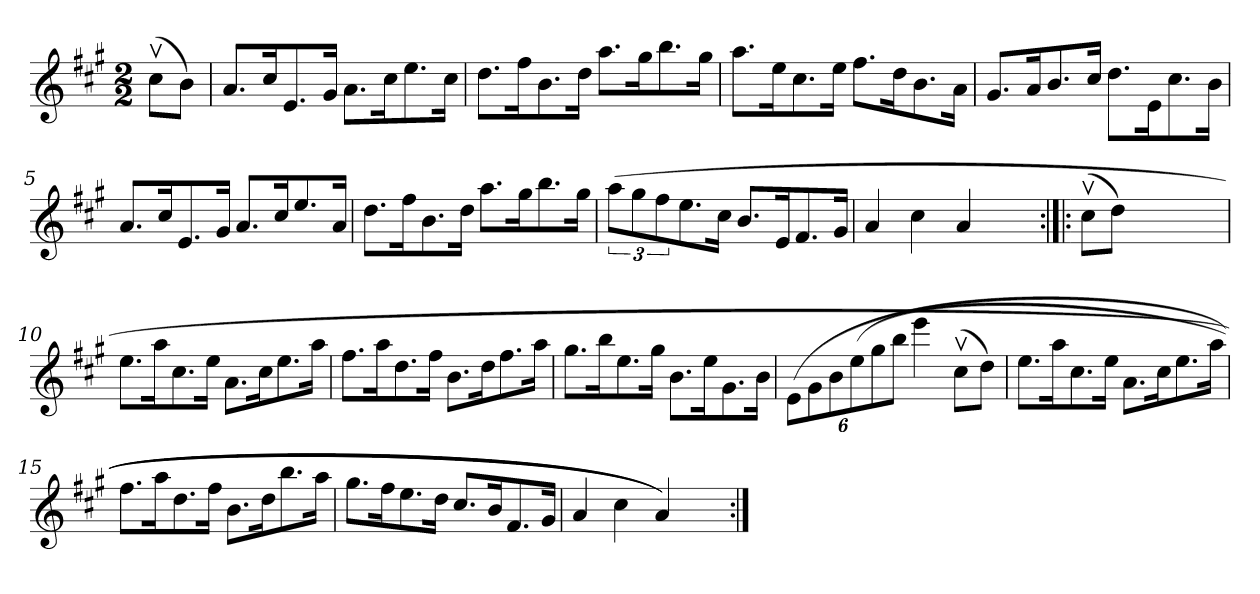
**kern
*part1
*staff1
*clefG2
*k[f#c#g#]
*A:
*M2/2
=
(8cc#v\L
8b\J)
=1
8.a/L
16cc#/K
8.e/
16g#/Jk
8.a\L
16cc#\K
8.ee\
16cc#\Jk
=2
8.dd\L
16ff#\K
8.b\
16dd\Jk
8.aa\L
16gg#\K
8.bb\
16gg#\Jk
=3
8.aa\L
16ee\K
8.cc#\
16ee\Jk
8.ff#\L
16dd\K
8.b\
16a\Jk
=4
8.g#/L
16a/K
8.b/
16cc#/Jk
8.dd\L
16e\K
8.cc#\
16b\Jk
=5
8.a/L
16cc#/K
8.e/
16g#/Jk
8.a/L
16cc#/K
8.ee/
16a/Jk
=6
8.dd\L
16ff#\K
8.b\
16dd\Jk
8.aa\L
16gg#\K
8.bb\
16gg#\Jk
=7
(12aa\L
12gg#\
12ff#\
8.ee\
16cc#\Jk
8.b/L
16e/K
8.f#/
16g#/Jk
=8
4a
4cc#
4a
4ryy
=9:|!|:
(8cc#v\L
8dd\J)
2.ryy
=10
8.ee\L
16aa\K
8.cc#\
16ee\Jk
8.a\L
16cc#\K
8.ee\
16aa\Jk
=11
8.ff#\L
16aa\K
8.dd\
16ff#\Jk
8.b\L
16dd\K
8.ff#\
16aa\Jk
=12
8.gg#\L
16bb\K
8.ee\
16gg#\Jk
8.b\L
16ee\K
8.g#\
16b\Jk
=13
(12e\L
12g#\
12b\
(12ee\
12gg#\
12bb\J
4eee
(8cc#v\L
8dd\J)
=14
8.ee\L
16aa\K
8.cc#\
16ee\Jk
8.a\L
16cc#\K
8.ee\
16aa\Jk
=15
8.ff#\L
16aa\K
8.dd\
16ff#\Jk
8.b\L
16dd\K
8.bb\
16aa\Jk
=16
8.gg#\L
16ff#\K
8.ee\
16dd\Jk
8.cc#/L
16b/K
8.f#/
16g#/Jk
=17
4a
4cc#
4a)))
4ryy
=:|!
*-
